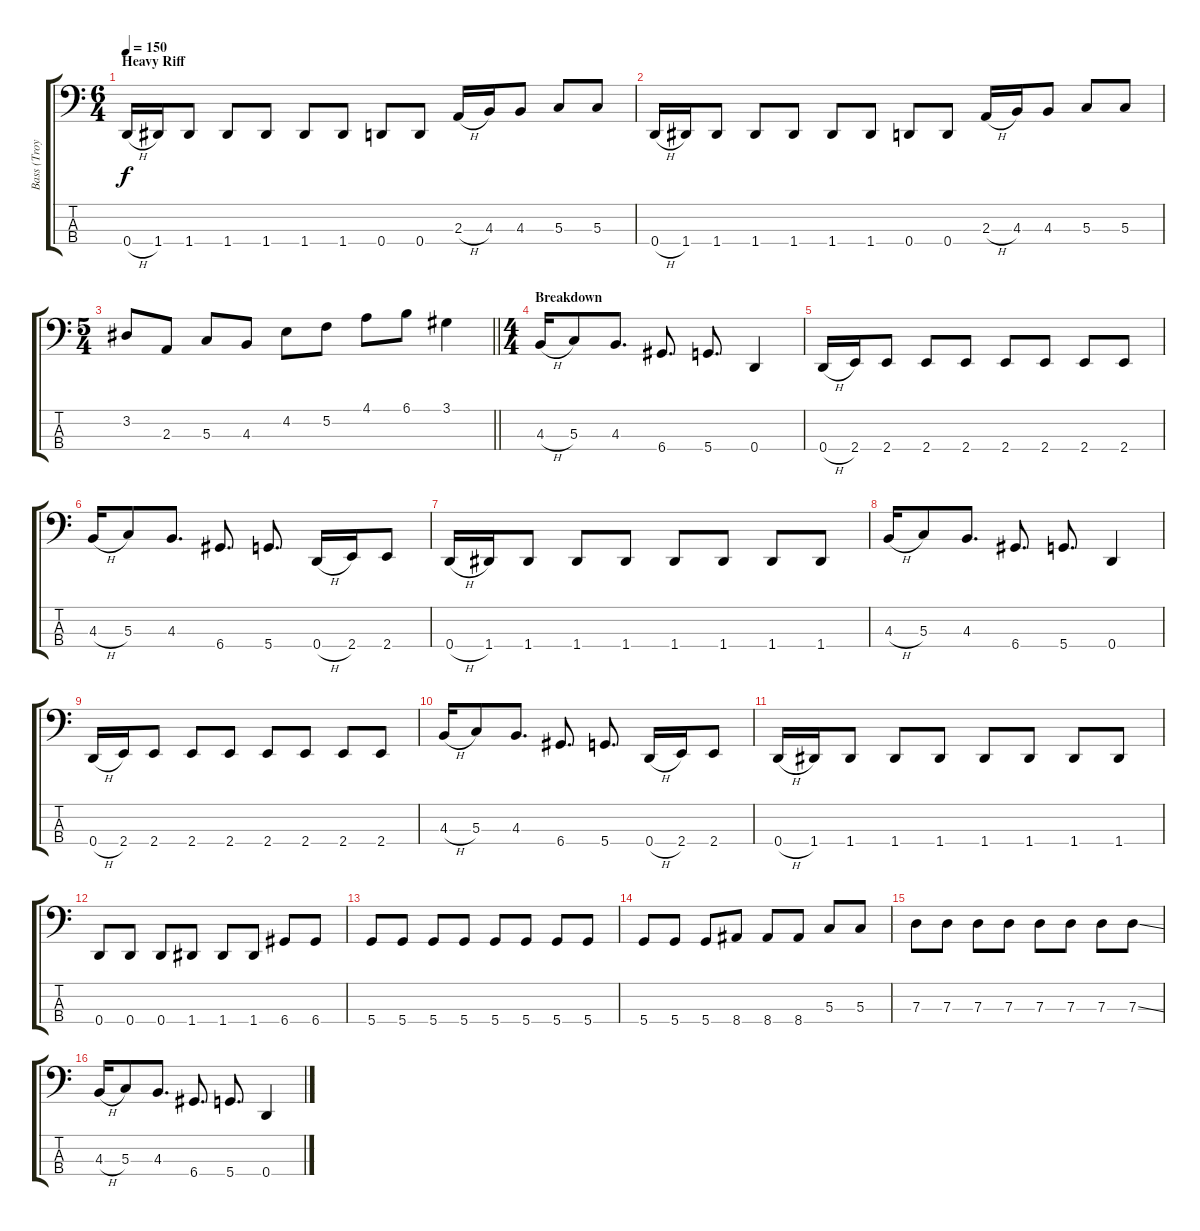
\track ("Bass (Troy Sanders)" "Bass (Troy") {instrument electricbassfinger}
\staff {score tabs}
\tuning (F2 C2 G1 D1) {hide}
\ts (6 4)
\section ("" "Heavy Riff")
\tempo 150
\clef f4
\ks c
0.4{h}.16{dy f} 1.4.16 1.4.8 1.4.8 1.4.8 1.4.8 1.4.8 0.4.8 0.4.8 2.3{h}.16 4.3.16 4.3.8 5.3.8 5.3.8 |
0.4{h}.16 1.4.16 1.4.8 1.4.8 1.4.8 1.4.8 1.4.8 0.4.8 0.4.8 2.3{h}.16 4.3.16 4.3.8 5.3.8 5.3.8 |
\ts (5 4)
\barLineRight lightlight
3.2.8 2.3.8 5.3.8 4.3.8 4.2.8 5.2.8 4.1.8 6.1.8 3.1.4 |
\ts (4 4)
\section ("" "Breakdown")
4.3{h}.16 5.3.8 4.3.8{d} 6.4.8{d} 5.4.8{d} 0.4.4 |
0.4{h}.16 2.4.16 2.4.8 2.4.8 2.4.8 2.4.8 2.4.8 2.4.8 2.4.8 |
4.3{h}.16 5.3.8 4.3.8{d} 6.4.8{d} 5.4.8{d} 0.4{h}.16 2.4.16 2.4.8 |
0.4{h}.16 1.4.16 1.4.8 1.4.8 1.4.8 1.4.8 1.4.8 1.4.8 1.4.8 |
4.3{h}.16 5.3.8 4.3.8{d} 6.4.8{d} 5.4.8{d} 0.4.4 |
0.4{h}.16 2.4.16 2.4.8 2.4.8 2.4.8 2.4.8 2.4.8 2.4.8 2.4.8 |
4.3{h}.16 5.3.8 4.3.8{d} 6.4.8{d} 5.4.8{d} 0.4{h}.16 2.4.16 2.4.8 |
0.4{h}.16 1.4.16 1.4.8 1.4.8 1.4.8 1.4.8 1.4.8 1.4.8 1.4.8 |
0.4.8 0.4.8 0.4.8 1.4.8 1.4.8 1.4.8 6.4.8 6.4.8 |
5.4.8 5.4.8 5.4.8 5.4.8 5.4.8 5.4.8 5.4.8 5.4.8 |
5.4.8 5.4.8 5.4.8 8.4.8 8.4.8 8.4.8 5.3.8 5.3.8 |
7.3.8 7.3.8 7.3.8 7.3.8 7.3.8 7.3.8 7.3.8 7.3{ss}.8 |
4.3{h}.16 5.3.8 4.3.8{d} 6.4.8{d} 5.4.8{d} 0.4.4
